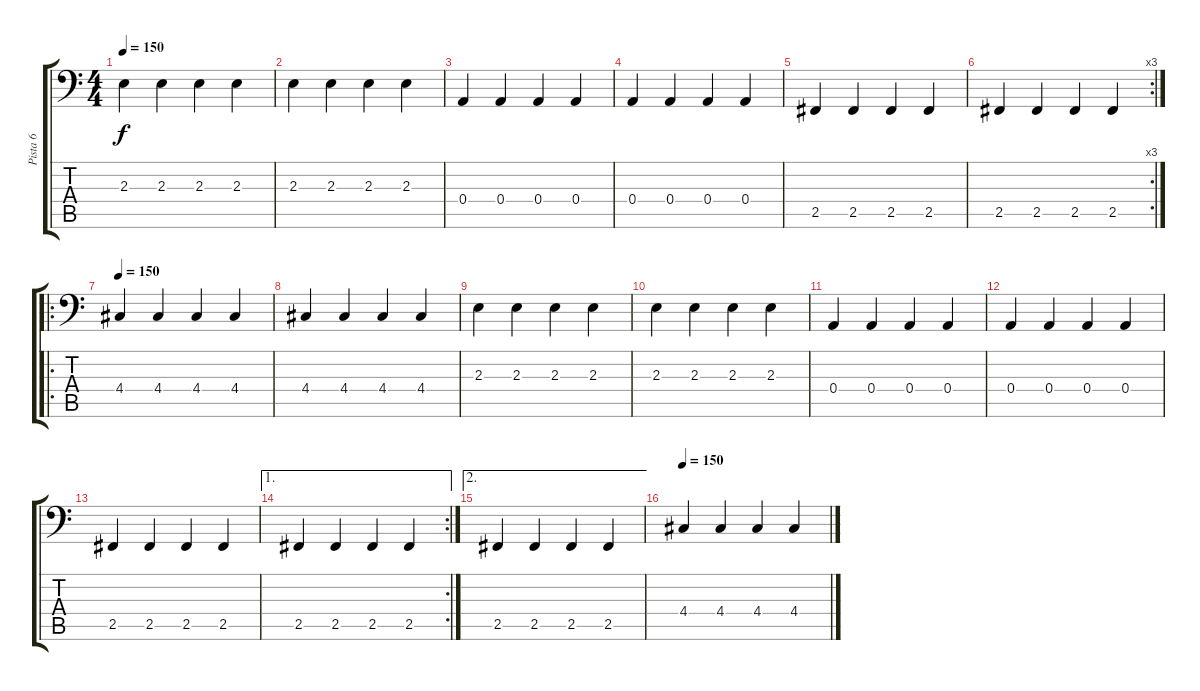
\track ("Pista 6" "Pista 6") {instrument electricbassfinger}
\staff {score tabs}
\tuning (C3 G2 D2 A1 E1 B0) {hide}
\ts (4 4)
\tempo 150
\clef f4
\ks c
2.3.4{dy f} 2.3.4 2.3.4 2.3.4 |
2.3.4 2.3.4 2.3.4 2.3.4 |
0.4.4 0.4.4 0.4.4 0.4.4 |
0.4.4 0.4.4 0.4.4 0.4.4 |
2.5.4 2.5.4 2.5.4 2.5.4 |
\rc 3
2.5.4 2.5.4 2.5.4 2.5.4 |
\ro
\tempo 150
4.4.4 4.4.4 4.4.4 4.4.4 |
4.4.4 4.4.4 4.4.4 4.4.4 |
2.3.4 2.3.4 2.3.4 2.3.4 |
2.3.4 2.3.4 2.3.4 2.3.4 |
0.4.4 0.4.4 0.4.4 0.4.4 |
0.4.4 0.4.4 0.4.4 0.4.4 |
2.5.4 2.5.4 2.5.4 2.5.4 |
\ae 1
\rc 2
2.5.4 2.5.4 2.5.4 2.5.4 |
\ae 2
2.5.4 2.5.4 2.5.4 2.5.4 |
\tempo 150
4.4.4 4.4.4 4.4.4 4.4.4
